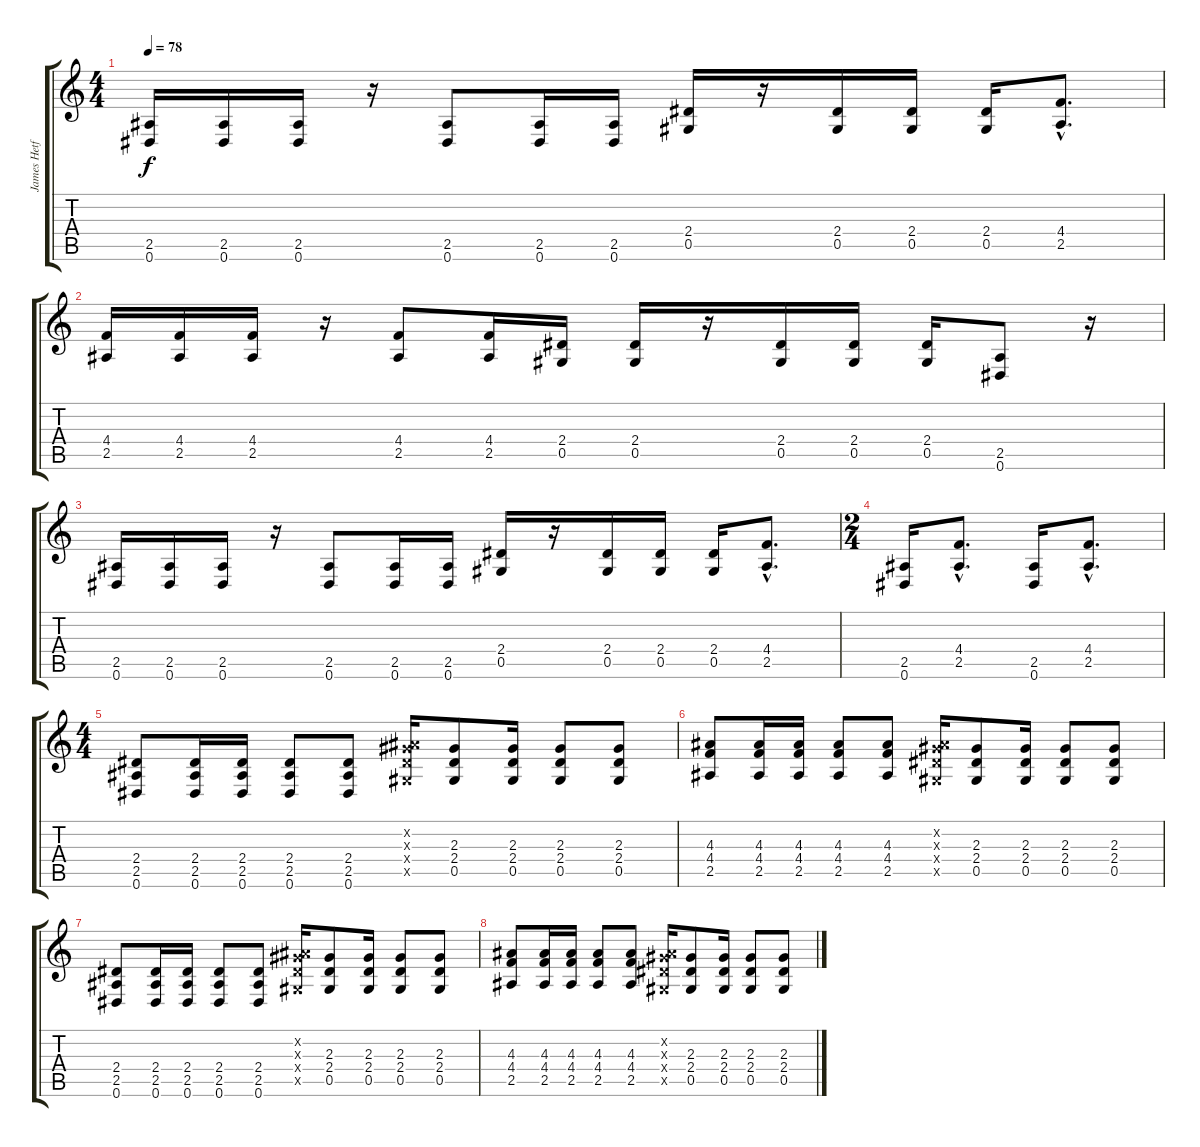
\track ("James Hetfield" "James Hetf") {instrument distortionguitar}
\staff {score tabs}
\tuning (Eb4 Bb3 Gb3 Db3 Ab2 Eb2) {hide}
\ts (4 4)
\tempo 78
\clef g2
\ks c
(2.5 0.6).16{dy f volume 10} (2.5 0.6).16 (2.5 0.6).16 r.16 (2.5 0.6).8 (2.5 0.6).16 (2.5 0.6).16 (2.4 0.5).16 r.16 (2.4 0.5).16 (2.4 0.5).16 (2.4 0.5).16 (4.4{hac} 2.5{hac}).8{d} |
(4.4 2.5).16 (4.4 2.5).16 (4.4 2.5).16 r.16 (4.4 2.5).8 (4.4 2.5).16 (2.4 0.5).16 (2.4 0.5).16 r.16 (2.4 0.5).16 (2.4 0.5).16 (2.4 0.5).16 (2.5 0.6).8 r.16 |
(2.5 0.6).16 (2.5 0.6).16 (2.5 0.6).16 r.16 (2.5 0.6).8 (2.5 0.6).16 (2.5 0.6).16 (2.4 0.5).16 r.16 (2.4 0.5).16 (2.4 0.5).16 (2.4 0.5).16 (4.4{hac} 2.5{hac}).8{d} |
\ts (2 4)
(2.5 0.6).16 (4.4{hac} 2.5{hac}).8{d} (2.5 0.6).16 (4.4{hac} 2.5{hac}).8{d} |
\ts (4 4)
(2.4 2.5 0.6).8{volume 11} (2.4 2.5 0.6).16 (2.4 2.5 0.6).16 (2.4 2.5 0.6).8 (2.4 2.5 0.6).8 (0.2{x} 2.3{x} 2.4{x} 0.5{x}).16 (2.3 2.4 0.5).8 (2.3 2.4 0.5).16 (2.3 2.4 0.5).8 (2.3 2.4 0.5).8 |
(4.3 4.4 2.5).8 (4.3 4.4 2.5).16 (4.3 4.4 2.5).16 (4.3 4.4 2.5).8 (4.3 4.4 2.5).8 (0.2{x} 2.3{x} 2.4{x} 0.5{x}).16 (2.3 2.4 0.5).8 (2.3 2.4 0.5).16 (2.3 2.4 0.5).8 (2.3 2.4 0.5).8 |
(2.4 2.5 0.6).8 (2.4 2.5 0.6).16 (2.4 2.5 0.6).16 (2.4 2.5 0.6).8 (2.4 2.5 0.6).8 (0.2{x} 2.3{x} 2.4{x} 0.5{x}).16 (2.3 2.4 0.5).8 (2.3 2.4 0.5).16 (2.3 2.4 0.5).8 (2.3 2.4 0.5).8 |
(4.3 4.4 2.5).8 (4.3 4.4 2.5).16 (4.3 4.4 2.5).16 (4.3 4.4 2.5).8 (4.3 4.4 2.5).8 (0.2{x} 2.3{x} 2.4{x} 0.5{x}).16 (2.3 2.4 0.5).8 (2.3 2.4 0.5).16 (2.3 2.4 0.5).8 (2.3 2.4 0.5).8
